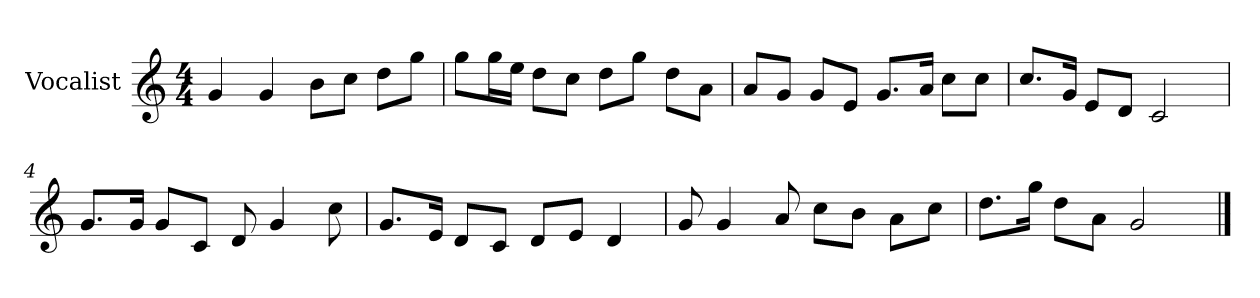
**kern
*part1
*staff1
*I"Vocalist
*k[]
*C:
*M4/4
=
4g
4g
8bL
8ccJ
8ddL
8ggJ
=1
8ggL
16ggL
16eeJJ
8ddL
8ccJ
8ddL
8ggJ
8ddL
8aJ
=2
8aL
8gJ
8gL
8eJ
8.gL
16aJk
8ccL
8ccJ
=3
8.ccL
16gJk
8eL
8dJ
2c
=4
8.gL
16gJk
8gL
8cJ
8d
4g
8cc
=5
8.gL
16eJk
8dL
8cJ
8dL
8eJ
4d
=6
8g
4g
8a
8ccL
8bJ
8aL
8ccJ
=7
8.ddL
16ggJk
8ddL
8aJ
2g
==
*-
